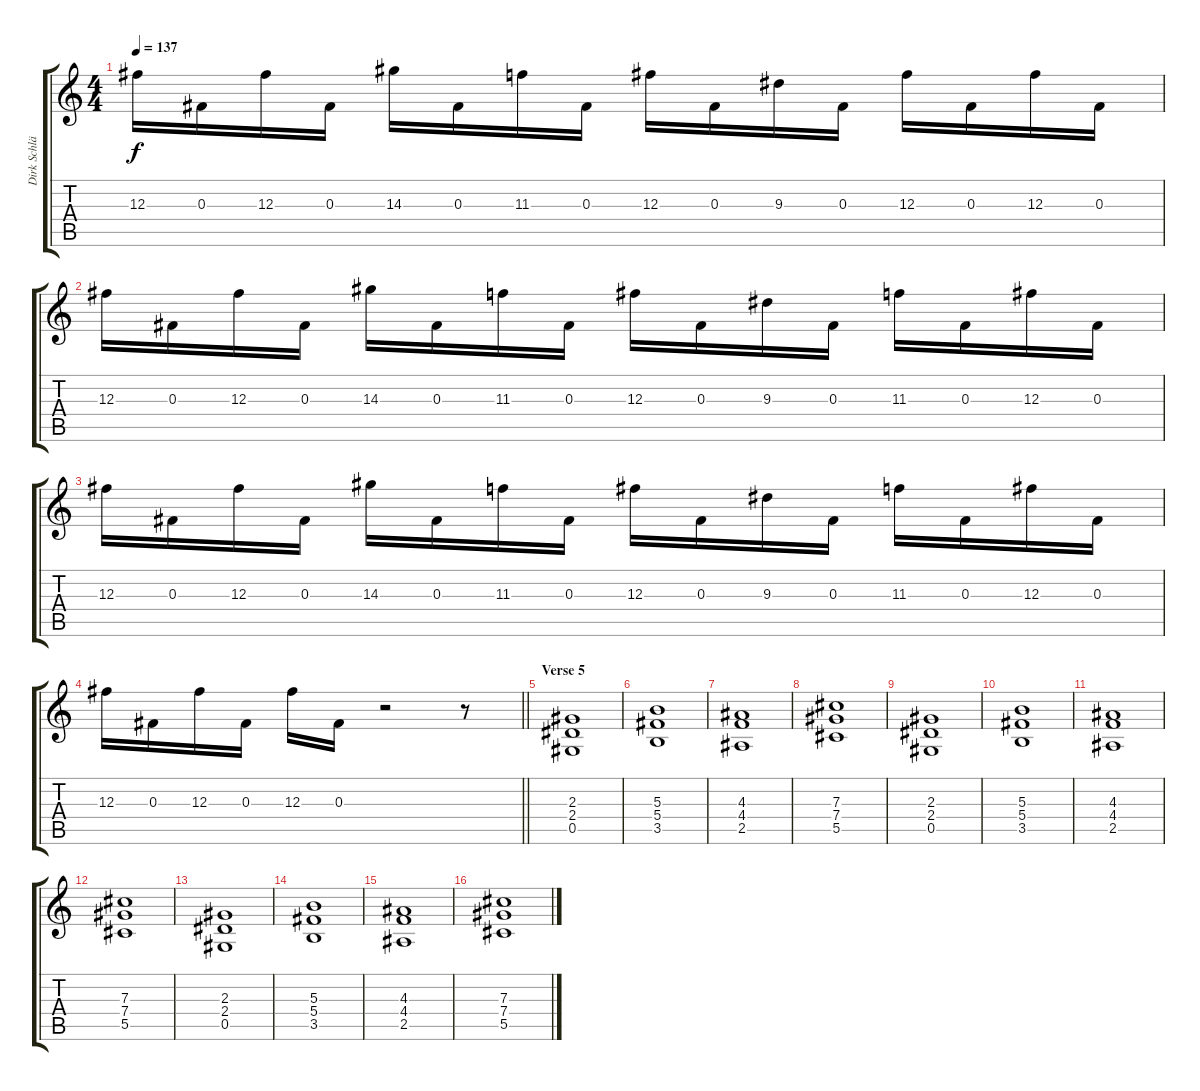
\track ("Dirk Schlächter" "Dirk Schlä") {instrument distortionguitar}
\staff {score tabs}
\tuning (Eb4 Bb3 Gb3 Db3 Ab2 Eb2) {hide}
\ts (4 4)
\tempo 137
\clef g2
\ks c
12.3.16{dy f} 0.3.16 12.3.16 0.3.16 14.3.16 0.3.16 11.3.16 0.3.16 12.3.16 0.3.16 9.3.16 0.3.16 12.3.16 0.3.16 12.3.16 0.3.16 |
12.3.16 0.3.16 12.3.16 0.3.16 14.3.16 0.3.16 11.3.16 0.3.16 12.3.16 0.3.16 9.3.16 0.3.16 11.3.16 0.3.16 12.3.16 0.3.16 |
12.3.16 0.3.16 12.3.16 0.3.16 14.3.16 0.3.16 11.3.16 0.3.16 12.3.16 0.3.16 9.3.16 0.3.16 11.3.16 0.3.16 12.3.16 0.3.16 |
\barLineRight lightlight
12.3.16 0.3.16 12.3.16 0.3.16 12.3.16 0.3.16 r.2 r.8 |
\section ("" "Verse 5")
(2.3 2.4 0.5).1 |
(5.3 5.4 3.5).1 |
(4.3 4.4 2.5).1 |
(7.3 7.4 5.5).1 |
(2.3 2.4 0.5).1 |
(5.3 5.4 3.5).1 |
(4.3 4.4 2.5).1 |
(7.3 7.4 5.5).1 |
(2.3 2.4 0.5).1 |
(5.3 5.4 3.5).1 |
(4.3 4.4 2.5).1 |
(7.3 7.4 5.5).1
